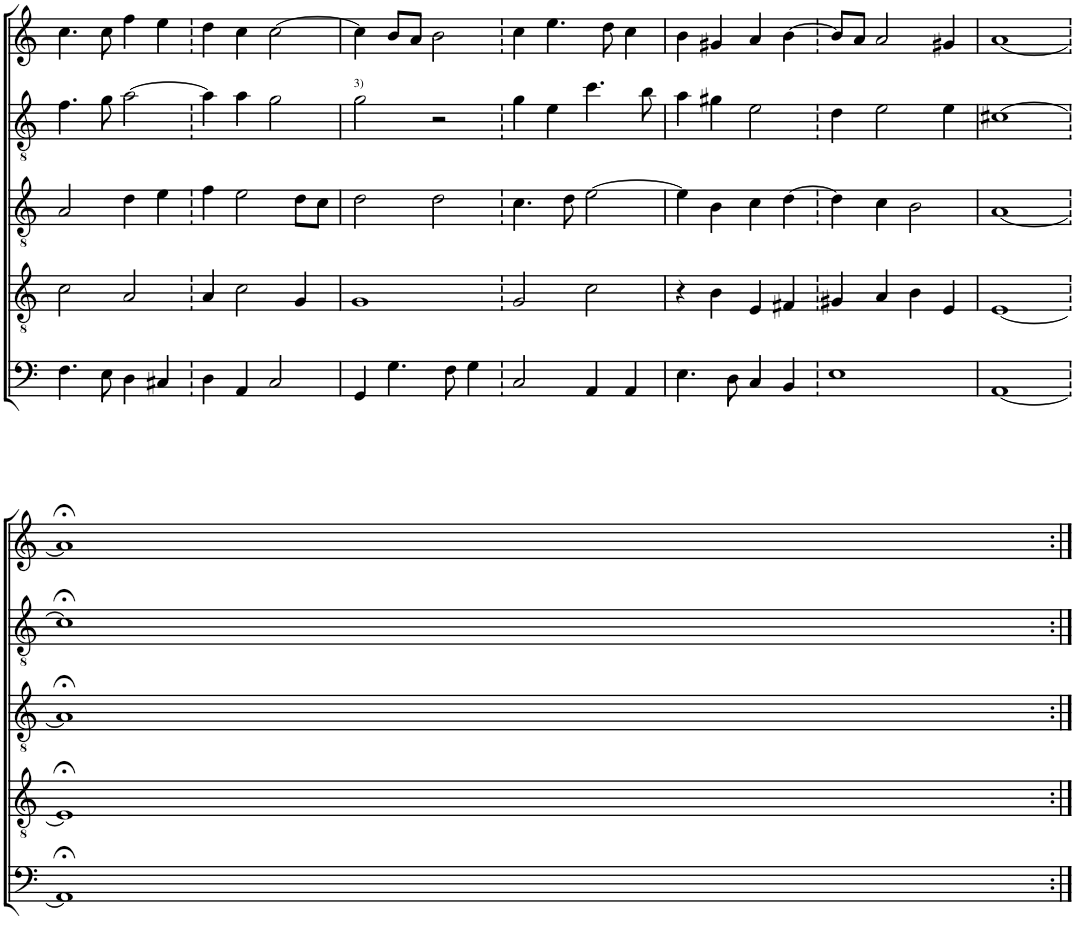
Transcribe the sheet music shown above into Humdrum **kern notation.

**kern	**kern	**kern	**kern	**kern
*part5	*part4	*part3	*part2	*part1
*staff5	*staff4	*staff3	*staff2	*staff1
*I"Bassus	*I"Quintus	*I"Tenor	*I"Altus	*I"Cantus
!!LO:PB:g=z
*clefF4	*clefGv2	*clefGv2	*clefGv2	*clefG2
*k[]	*k[]	*k[]	*k[]	*k[]
*M2/2	*M2/2	*M2/2	*M2/2	*M2/2
=21	=21	=21	=21	=21
4.F\	2c\	2A/	4.f\	4.cc\
8E\	.	.	8g\	8cc\
4D\	2A/	4d\	[2a\	4ff\
4C#X/	.	4e\	.	4ee\
=21X119	=21X119	=21X119	=21X119	=21X119
4D\	4A/	4f\	4a\]	4dd\
4AA/	2c\	2e\	4a\	4cc\
2C/	.	.	2g\	[2cc\
.	4G/	8d\L	.	.
.	.	8c\J	.	.
=22	=22	=22	=22	=22
!	!	!	!LO:TX:a:t=3)	!
4GG/	1G	2d\	2g\	4cc\]
4.G\	.	.	.	8b/L
.	.	.	.	8a/J
.	.	2d\	2r	2b\
8F\	.	.	.	.
4G\	.	.	.	.
=22X120	=22X120	=22X120	=22X120	=22X120
2C/	2G/	4.c\	4g\	4cc\
.	.	.	4e\	4.ee\
.	.	8d\	.	.
4AA/	2c\	[2e\	4.cc\	.
.	.	.	.	8dd\
4AA/	.	.	.	4cc\
.	.	.	8b\	.
=23	=23	=23	=23	=23
4.E\	4r	4e\]	4a\	4b\
.	4B\	4B\	4g#X\	4g#X/
8D\	.	.	.	.
4C/	4E/	4c\	2e\	4a/
4BB/	4F#X/	[4d\	.	[4b\
=23X121	=23X121	=23X121	=23X121	=23X121
1E	4G#X/	4d\]	4d\	8b/L]
.	.	.	.	8a/J
.	4A/	4c\	2e\	2a/
.	4B\	2B\	.	.
.	4E/	.	4e\	4g#X/
=24	=24	=24	=24	=24
[1AA	[1E	[1A	[1c#X	[1a
!!LO:LB:g=z
=24X122	=24X122	=24X122	=24X122	=24X122
1AA;<]	1E;<]	1A;<]	1c#;<]	1a;<]
=:|!	=:|!	=:|!	=:|!	=:|!
*-	*-	*-	*-	*-
